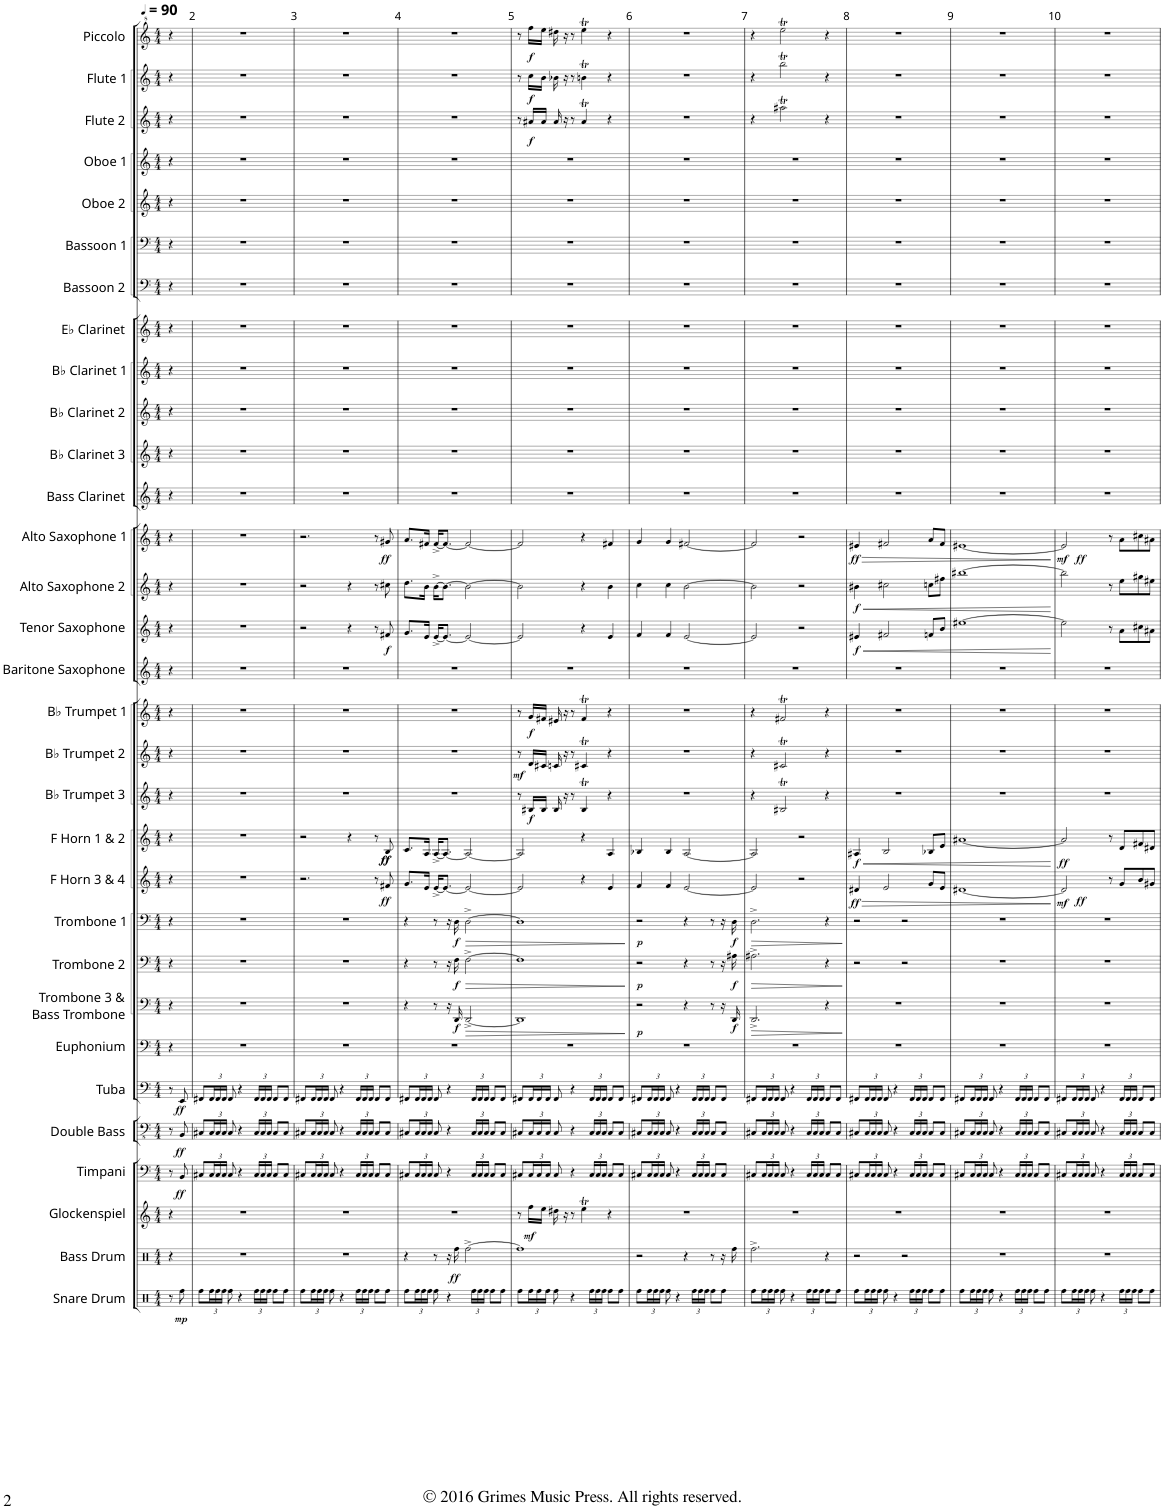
**kern	**dynam	**kern	**dynam	**kern	**dynam	**kern	**dynam	**kern	**dynam	**kern	**dynam	**kern	**kern	**dynam	**kern	**dynam	**kern	**dynam	**kern	**dynam	**kern	**dynam	**kern	**dynam	**kern	**dynam	**kern	**dynam	**kern	**kern	**dynam	**kern	**dynam	**kern	**dynam	**kern	**kern	**kern	**kern	**kern	**kern	**kern	**kern	**kern	**kern	**dynam	**kern	**dynam	**kern	**dynam
*part31	*part31	*part30	*part30	*part29	*part29	*part28	*part28	*part27	*part27	*part26	*part26	*part25	*part24	*part24	*part23	*part23	*part22	*part22	*part21	*part21	*part20	*part20	*part19	*part19	*part18	*part18	*part17	*part17	*part16	*part15	*part15	*part14	*part14	*part13	*part13	*part12	*part11	*part10	*part9	*part8	*part7	*part6	*part5	*part4	*part3	*part3	*part2	*part2	*part1	*part1
*staff31	*staff31	*staff30	*staff30	*staff29	*staff29	*staff28	*staff28	*staff27	*staff27	*staff26	*staff26	*staff25	*staff24	*staff24	*staff23	*staff23	*staff22	*staff22	*staff21	*staff21	*staff20	*staff20	*staff19	*staff19	*staff18	*staff18	*staff17	*staff17	*staff16	*staff15	*staff15	*staff14	*staff14	*staff13	*staff13	*staff12	*staff11	*staff10	*staff9	*staff8	*staff7	*staff6	*staff5	*staff4	*staff3	*staff3	*staff2	*staff2	*staff1	*staff1
*I"Snare Drum	*	*I"Bass Drum	*	*I"Glockenspiel	*	*I"Timpani	*	*I"Double Bass	*	*I"Tuba	*	*I"Euphonium	*I"Trombone 3 &amp; Bass Trombone	*	*I"Trombone 2	*	*I"Trombone 1	*	*I"F Horn 3 &amp; 4	*	*I"F Horn 1 &amp; 2	*	*I"Bb Trumpet 3	*	*I"Bb Trumpet 2	*	*I"Bb Trumpet 1	*	*I"Baritone Saxophone	*I"Tenor Saxophone	*	*I"Alto Saxophone 2	*	*I"Alto Saxophone 1	*	*I"Bass Clarinet	*I"Bb Clarinet 3	*I"Bb Clarinet 2	*I"Bb Clarinet 1	*I"Eb Clarinet	*I"Bassoon 2	*I"Bassoon 1	*I"Oboe 2	*I"Oboe 1	*I"Flute 2	*	*I"Flute 1	*	*I"Piccolo	*
*I'Sn. Dr.	*	*I'B. Dr.	*	*I'Glk.	*	*I'Timp.	*	*I'Db.	*	*I'Tba.	*	*I'Euph.	*I'Tbn. 3 B. Tbn.	*	*I'Tbn. 2	*	*I'Tbn. 1	*	*I'F Hn. 3 4	*	*I'F Hn. 1 2	*	*I'Bb Tpt. 3	*	*I'Bb Tpt. 2	*	*I'Bb Tpt. 1	*	*I'Bar. Sax.	*I'T. Sax.	*	*I'A. Sax. 2	*	*I'A. Sax. 1	*	*I'B. Cl.	*I'Bb Cl. 3	*I'Bb Cl. 2	*I'Bb Cl. 1	*I'Eb Cl.	*I'Bsn. 2	*I'Bsn. 1	*I'Ob. 2	*I'Ob. 1	*I'Fl. 2	*	*I'Fl. 1	*	*I'Picc.	*
*clefX	*	*clefX	*	*clefG2	*	*clefF4	*	*clefFv4	*	*clefF4	*	*clefF4	*clefF4	*	*clefF4	*	*clefF4	*	*clefG2	*	*clefG2	*	*clefG2	*	*clefG2	*	*clefG2	*	*clefG2	*clefG2	*	*clefG2	*	*clefG2	*	*clefG2	*clefG2	*clefG2	*clefG2	*clefG2	*clefF4	*clefF4	*clefG2	*clefG2	*clefG2	*	*clefG2	*	*clefG^2	*
*	*	*	*	*Trd-14c-24	*	*	*	*Trd7c12	*	*	*	*	*	*	*	*	*	*	*Trd4c7	*	*Trd4c7	*	*Trd1c2	*	*Trd1c2	*	*Trd1c2	*	*Trd12c21	*Trd8c14	*	*Trd5c9	*	*Trd5c9	*	*Trd8c14	*Trd1c2	*Trd1c2	*Trd1c2	*Trd-2c-3	*	*	*	*	*	*	*	*	*Trd-7c-12	*
*k[]	*	*k[]	*	*k[]	*	*k[]	*	*k[]	*	*k[]	*	*k[]	*k[]	*	*k[]	*	*k[]	*	*k[]	*	*k[]	*	*k[]	*	*k[]	*	*k[]	*	*k[]	*k[]	*	*k[]	*	*k[]	*	*k[]	*k[]	*k[]	*k[]	*k[]	*k[]	*k[]	*k[]	*k[]	*k[]	*	*k[]	*	*k[]	*
*M4/4	*	*M4/4	*	*M4/4	*	*M4/4	*	*M4/4	*	*M4/4	*	*M4/4	*M4/4	*	*M4/4	*	*M4/4	*	*M4/4	*	*M4/4	*	*M4/4	*	*M4/4	*	*M4/4	*	*M4/4	*M4/4	*	*M4/4	*	*M4/4	*	*M4/4	*M4/4	*M4/4	*M4/4	*M4/4	*M4/4	*M4/4	*M4/4	*M4/4	*M4/4	*	*M4/4	*	*M4/4	*
*MM90	*	*MM90	*	*MM90	*	*MM90	*	*MM90	*	*MM90	*	*MM90	*MM90	*	*MM90	*	*MM90	*	*MM90	*	*MM90	*	*MM90	*	*MM90	*	*MM90	*	*MM90	*MM90	*	*MM90	*	*MM90	*	*MM90	*MM90	*MM90	*MM90	*MM90	*MM90	*MM90	*MM90	*MM90	*MM90	*	*MM90	*	*MM90	*
=1	=1	=1	=1	=1	=1	=1	=1	=1	=1	=1	=1	=1	=1	=1	=1	=1	=1	=1	=1	=1	=1	=1	=1	=1	=1	=1	=1	=1	=1	=1	=1	=1	=1	=1	=1	=1	=1	=1	=1	=1	=1	=1	=1	=1	=1	=1	=1	=1	=1	=1
8r	.	4r	.	4r	.	8r	.	8r	.	8r	.	4r	4r	.	4r	.	4r	.	4r	.	4r	.	4r	.	4r	.	4r	.	4r	4r	.	4r	.	4r	.	4r	4r	4r	4r	4r	4r	4r	4r	4r	4r	.	4r	.	4r	.
!	!LO:DY:b	!	!	!	!	!	!LO:DY:b	!	!LO:DY:b	!	!LO:DY:b	!	!	!	!	!	!	!	!	!	!	!	!	!	!	!	!	!	!	!	!	!	!	!	!	!	!	!	!	!	!	!	!	!	!	!	!	!	!	!
8Rff\	mp	.	.	.	.	8BB/	ff	8BBB/	ff	8EE/	ff	.	.	.	.	.	.	.	.	.	.	.	.	.	.	.	.	.	.	.	.	.	.	.	.	.	.	.	.	.	.	.	.	.	.	.	.	.	.	.
=2	=2	=2	=2	=2	=2	=2	=2	=2	=2	=2	=2	=2	=2	=2	=2	=2	=2	=2	=2	=2	=2	=2	=2	=2	=2	=2	=2	=2	=2	=2	=2	=2	=2	=2	=2	=2	=2	=2	=2	=2	=2	=2	=2	=2	=2	=2	=2	=2	=2	=2
8Rff\L	.	1r	.	1r	.	8C#X/L	.	8CC#X/L	.	8FF#X/L	.	1r	1r	.	1r	.	1r	.	1r	.	1r	.	1r	.	1r	.	1r	.	1r	1r	.	1r	.	1r	.	1r	1r	1r	1r	1r	1r	1r	1r	1r	1r	.	1r	.	1r	.
*Xbrackettup	*	*	*	*	*	*Xbrackettup	*	*Xbrackettup	*	*Xbrackettup	*	*	*	*	*	*	*	*	*	*	*	*	*	*	*	*	*	*	*	*	*	*	*	*	*	*	*	*	*	*	*	*	*	*	*	*	*	*	*	*
24Rff\L	.	.	.	.	.	24C#/L	.	24CC#/L	.	24FF#/L	.	.	.	.	.	.	.	.	.	.	.	.	.	.	.	.	.	.	.	.	.	.	.	.	.	.	.	.	.	.	.	.	.	.	.	.	.	.	.	.
24Rff\	.	.	.	.	.	24C#/	.	24CC#/	.	24FF#/	.	.	.	.	.	.	.	.	.	.	.	.	.	.	.	.	.	.	.	.	.	.	.	.	.	.	.	.	.	.	.	.	.	.	.	.	.	.	.	.
24Rff\JJ	.	.	.	.	.	24C#/JJ	.	24CC#/JJ	.	24FF#/JJ	.	.	.	.	.	.	.	.	.	.	.	.	.	.	.	.	.	.	.	.	.	.	.	.	.	.	.	.	.	.	.	.	.	.	.	.	.	.	.	.
8Rff\	.	.	.	.	.	8C#/	.	8CC#/	.	8FF#/	.	.	.	.	.	.	.	.	.	.	.	.	.	.	.	.	.	.	.	.	.	.	.	.	.	.	.	.	.	.	.	.	.	.	.	.	.	.	.	.
4r	.	.	.	.	.	4r	.	4r	.	4r	.	.	.	.	.	.	.	.	.	.	.	.	.	.	.	.	.	.	.	.	.	.	.	.	.	.	.	.	.	.	.	.	.	.	.	.	.	.	.	.
24Rff\LL	.	.	.	.	.	24C#/LL	.	24CC#/LL	.	24FF#/LL	.	.	.	.	.	.	.	.	.	.	.	.	.	.	.	.	.	.	.	.	.	.	.	.	.	.	.	.	.	.	.	.	.	.	.	.	.	.	.	.
24Rff\	.	.	.	.	.	24C#/	.	24CC#/	.	24FF#/	.	.	.	.	.	.	.	.	.	.	.	.	.	.	.	.	.	.	.	.	.	.	.	.	.	.	.	.	.	.	.	.	.	.	.	.	.	.	.	.
24Rff\JJ	.	.	.	.	.	24C#/JJ	.	24CC#/JJ	.	24FF#/JJ	.	.	.	.	.	.	.	.	.	.	.	.	.	.	.	.	.	.	.	.	.	.	.	.	.	.	.	.	.	.	.	.	.	.	.	.	.	.	.	.
8Rff\L	.	.	.	.	.	8C#/L	.	8CC#/L	.	8FF#/L	.	.	.	.	.	.	.	.	.	.	.	.	.	.	.	.	.	.	.	.	.	.	.	.	.	.	.	.	.	.	.	.	.	.	.	.	.	.	.	.
8Rff\J	.	.	.	.	.	8C#/J	.	8CC#/J	.	8FF#/J	.	.	.	.	.	.	.	.	.	.	.	.	.	.	.	.	.	.	.	.	.	.	.	.	.	.	.	.	.	.	.	.	.	.	.	.	.	.	.	.
=3	=3	=3	=3	=3	=3	=3	=3	=3	=3	=3	=3	=3	=3	=3	=3	=3	=3	=3	=3	=3	=3	=3	=3	=3	=3	=3	=3	=3	=3	=3	=3	=3	=3	=3	=3	=3	=3	=3	=3	=3	=3	=3	=3	=3	=3	=3	=3	=3	=3	=3
8Rff\L	.	1r	.	1r	.	8C#X/L	.	8CC#X/L	.	8FF#X/L	.	1r	1r	.	1r	.	1r	.	2.r	.	2r	.	1r	.	1r	.	1r	.	1r	2r	.	2r	.	2.r	.	1r	1r	1r	1r	1r	1r	1r	1r	1r	1r	.	1r	.	1r	.
24Rff\L	.	.	.	.	.	24C#/L	.	24CC#/L	.	24FF#/L	.	.	.	.	.	.	.	.	.	.	.	.	.	.	.	.	.	.	.	.	.	.	.	.	.	.	.	.	.	.	.	.	.	.	.	.	.	.	.	.
24Rff\	.	.	.	.	.	24C#/	.	24CC#/	.	24FF#/	.	.	.	.	.	.	.	.	.	.	.	.	.	.	.	.	.	.	.	.	.	.	.	.	.	.	.	.	.	.	.	.	.	.	.	.	.	.	.	.
24Rff\JJ	.	.	.	.	.	24C#/JJ	.	24CC#/JJ	.	24FF#/JJ	.	.	.	.	.	.	.	.	.	.	.	.	.	.	.	.	.	.	.	.	.	.	.	.	.	.	.	.	.	.	.	.	.	.	.	.	.	.	.	.
8Rff\	.	.	.	.	.	8C#/	.	8CC#/	.	8FF#/	.	.	.	.	.	.	.	.	.	.	.	.	.	.	.	.	.	.	.	.	.	.	.	.	.	.	.	.	.	.	.	.	.	.	.	.	.	.	.	.
4r	.	.	.	.	.	4r	.	4r	.	4r	.	.	.	.	.	.	.	.	.	.	.	.	.	.	.	.	.	.	.	.	.	.	.	.	.	.	.	.	.	.	.	.	.	.	.	.	.	.	.	.
.	.	.	.	.	.	.	.	.	.	.	.	.	.	.	.	.	.	.	.	.	4r	.	.	.	.	.	.	.	.	4r	.	4r	.	.	.	.	.	.	.	.	.	.	.	.	.	.	.	.	.	.
24Rff\LL	.	.	.	.	.	24C#/LL	.	24CC#/LL	.	24FF#/LL	.	.	.	.	.	.	.	.	.	.	.	.	.	.	.	.	.	.	.	.	.	.	.	.	.	.	.	.	.	.	.	.	.	.	.	.	.	.	.	.
24Rff\	.	.	.	.	.	24C#/	.	24CC#/	.	24FF#/	.	.	.	.	.	.	.	.	.	.	.	.	.	.	.	.	.	.	.	.	.	.	.	.	.	.	.	.	.	.	.	.	.	.	.	.	.	.	.	.
24Rff\JJ	.	.	.	.	.	24C#/JJ	.	24CC#/JJ	.	24FF#/JJ	.	.	.	.	.	.	.	.	.	.	.	.	.	.	.	.	.	.	.	.	.	.	.	.	.	.	.	.	.	.	.	.	.	.	.	.	.	.	.	.
8Rff\L	.	.	.	.	.	8C#/L	.	8CC#/L	.	8FF#/L	.	.	.	.	.	.	.	.	8r	.	8r	.	.	.	.	.	.	.	.	8r	.	8r	.	8r	.	.	.	.	.	.	.	.	.	.	.	.	.	.	.	.
!	!	!	!	!	!	!	!	!	!	!	!	!	!	!	!	!	!	!	!	!LO:DY:b	!	!LO:DY:b	!	!	!	!	!	!	!	!	!	!	!	!	!	!	!	!	!	!	!	!	!	!	!	!	!	!	!	!
!	!	!	!	!	!	!	!	!	!	!	!	!	!	!	!	!	!	!	!	!	!	!LO:DY:n=1:b	!	!	!	!	!	!	!	!	!LO:DY:b	!	!	!	!LO:DY:b	!	!	!	!	!	!	!	!	!	!	!	!	!	!	!
8Rff\J	.	.	.	.	.	8C#/J	.	8CC#/J	.	8FF#/J	.	.	.	.	.	.	.	.	8f#X/	ff	8B/	ff ff	.	.	.	.	.	.	.	8f#X/	f	8cc#X\	.	8g#X/	ff	.	.	.	.	.	.	.	.	.	.	.	.	.	.	.
=4	=4	=4	=4	=4	=4	=4	=4	=4	=4	=4	=4	=4	=4	=4	=4	=4	=4	=4	=4	=4	=4	=4	=4	=4	=4	=4	=4	=4	=4	=4	=4	=4	=4	=4	=4	=4	=4	=4	=4	=4	=4	=4	=4	=4	=4	=4	=4	=4	=4	=4
8Rff\L	.	4r	.	1r	.	8C#X/L	.	8CC#X/L	.	8FF#X/L	.	1r	4r	.	4r	.	4r	.	8.g/L	.	8.c/L	.	1r	.	1r	.	1r	.	1r	8.g/L	.	8.dd\L	.	8.a/L	.	1r	1r	1r	1r	1r	1r	1r	1r	1r	1r	.	1r	.	1r	.
24Rff\L	.	.	.	.	.	24C#/L	.	24CC#/L	.	24FF#/L	.	.	.	.	.	.	.	.	.	.	.	.	.	.	.	.	.	.	.	.	.	.	.	.	.	.	.	.	.	.	.	.	.	.	.	.	.	.	.	.
24Rff\	.	.	.	.	.	24C#/	.	24CC#/	.	24FF#/	.	.	.	.	.	.	.	.	.	.	.	.	.	.	.	.	.	.	.	.	.	.	.	.	.	.	.	.	.	.	.	.	.	.	.	.	.	.	.	.
.	.	.	.	.	.	.	.	.	.	.	.	.	.	.	.	.	.	.	16e/Jk	.	16A/Jk	.	.	.	.	.	.	.	.	16e/Jk	.	16b\Jk	.	16f#X/Jk	.	.	.	.	.	.	.	.	.	.	.	.	.	.	.	.
24Rff\JJ	.	.	.	.	.	24C#/JJ	.	24CC#/JJ	.	24FF#/JJ	.	.	.	.	.	.	.	.	.	.	.	.	.	.	.	.	.	.	.	.	.	.	.	.	.	.	.	.	.	.	.	.	.	.	.	.	.	.	.	.
8Rff\	.	8r	.	.	.	8C#/	.	8CC#/	.	8FF#/	.	.	8r	.	8r	.	8r	.	[16e^/KL	.	[16A^/KL	.	.	.	.	.	.	.	.	[16e^/KL	.	[16b^\KL	.	[16f#^/KL	.	.	.	.	.	.	.	.	.	.	.	.	.	.	.	.
.	.	.	.	.	.	.	.	.	.	.	.	.	.	.	.	.	.	.	8.e/J_	.	8.A/J_	.	.	.	.	.	.	.	.	8.e/J_	.	8.b\J_	.	8.f#/J_	.	.	.	.	.	.	.	.	.	.	.	.	.	.	.	.
4r	.	16r	.	.	.	4r	.	4r	.	4r	.	.	16r	.	16r	.	16r	.	.	.	.	.	.	.	.	.	.	.	.	.	.	.	.	.	.	.	.	.	.	.	.	.	.	.	.	.	.	.	.	.
!	!	!	!LO:DY:b	!	!	!	!	!	!	!	!	!	!	!LO:DY:b	!	!LO:DY:b	!	!LO:DY:b	!	!	!	!	!	!	!	!	!	!	!	!	!	!	!	!	!	!	!	!	!	!	!	!	!	!	!	!	!	!	!	!
.	.	16Rff\	ff	.	.	.	.	.	.	.	.	.	16DD/	f	16F\	f	16D\	f	.	.	.	.	.	.	.	.	.	.	.	.	.	.	.	.	.	.	.	.	.	.	.	.	.	.	.	.	.	.	.	.
!	!	!	!	!	!	!	!	!	!	!	!	!	!	!LO:HP:b	!	!LO:HP:b	!	!LO:HP:b	!	!	!	!	!	!	!	!	!	!	!	!	!	!	!	!	!	!	!	!	!	!	!	!	!	!	!	!	!	!	!	!
.	.	[2Rff^\	.	.	.	.	.	.	.	.	.	.	[2DD^/	>	[2F^\	>	[2D^\	>	2e/_	.	2A/_	.	.	.	.	.	.	.	.	2e/_	.	2b\_	.	2f#/_	.	.	.	.	.	.	.	.	.	.	.	.	.	.	.	.
24Rff\LL	.	.	.	.	.	24C#/LL	.	24CC#/LL	.	24FF#/LL	.	.	.	.	.	.	.	.	.	.	.	.	.	.	.	.	.	.	.	.	.	.	.	.	.	.	.	.	.	.	.	.	.	.	.	.	.	.	.	.
24Rff\	.	.	.	.	.	24C#/	.	24CC#/	.	24FF#/	.	.	.	.	.	.	.	.	.	.	.	.	.	.	.	.	.	.	.	.	.	.	.	.	.	.	.	.	.	.	.	.	.	.	.	.	.	.	.	.
24Rff\JJ	.	.	.	.	.	24C#/JJ	.	24CC#/JJ	.	24FF#/JJ	.	.	.	.	.	.	.	.	.	.	.	.	.	.	.	.	.	.	.	.	.	.	.	.	.	.	.	.	.	.	.	.	.	.	.	.	.	.	.	.
8Rff\L	.	.	.	.	.	8C#/L	.	8CC#/L	.	8FF#/L	.	.	.	.	.	.	.	.	.	.	.	.	.	.	.	.	.	.	.	.	.	.	.	.	.	.	.	.	.	.	.	.	.	.	.	.	.	.	.	.
8Rff\J	.	.	.	.	.	8C#/J	.	8CC#/J	.	8FF#/J	.	.	.	.	.	.	.	.	.	.	.	.	.	.	.	.	.	.	.	.	.	.	.	.	.	.	.	.	.	.	.	.	.	.	.	.	.	.	.	.
=5	=5	=5	=5	=5	=5	=5	=5	=5	=5	=5	=5	=5	=5	=5	=5	=5	=5	=5	=5	=5	=5	=5	=5	=5	=5	=5	=5	=5	=5	=5	=5	=5	=5	=5	=5	=5	=5	=5	=5	=5	=5	=5	=5	=5	=5	=5	=5	=5	=5	=5
!	!	!	!	!	!	!	!	!	!	!	!	!	!	!	!	!	!	!	!	!	!	!	!	!	!	!LO:DY:b	!	!	!	!	!	!	!	!	!	!	!	!	!	!	!	!	!	!	!	!	!	!	!	!
8Rff\L	.	1Rff]	.	8r	.	8C#X/L	.	8CC#X/L	.	8FF#X/L	.	1r	1DD]	.	1F]	.	1D]	.	2e/]	.	2A/]	.	8r	.	8r	mf	8r	.	1r	2e/]	.	2b\]	.	2f#/]	.	1r	1r	1r	1r	1r	1r	1r	1r	1r	8r	.	8r	.	8r	.
!	!	!	!	!	!LO:DY:b	!	!	!	!	!	!	!	!	!	!	!	!	!	!	!	!	!	!	!LO:DY:b	!	!	!	!LO:DY:b	!	!	!	!	!	!	!	!	!	!	!	!	!	!	!	!	!	!LO:DY:b	!	!LO:DY:b	!	!LO:DY:b
24Rff\L	.	.	.	16ff\LL	mf	24C#/L	.	24CC#/L	.	24FF#/L	.	.	.	.	.	.	.	.	.	.	.	.	16B#X/LL	f	16d/LL	.	16g/LL	f	.	.	.	.	.	.	.	.	.	.	.	.	.	.	.	.	16a#X/LL	f	16cc\LL	f	16fff\LL	f
24Rff\	.	.	.	.	.	24C#/	.	24CC#/	.	24FF#/	.	.	.	.	.	.	.	.	.	.	.	.	.	.	.	.	.	.	.	.	.	.	.	.	.	.	.	.	.	.	.	.	.	.	.	.	.	.	.	.
.	.	.	.	16ee\JJ	.	.	.	.	.	.	.	.	.	.	.	.	.	.	.	.	.	.	16B#/JJ	.	16c#X/JJ	.	16f#X/JJ	.	.	.	.	.	.	.	.	.	.	.	.	.	.	.	.	.	16a#/JJ	.	16b\JJ	.	16eee\JJ	.
24Rff\JJ	.	.	.	.	.	24C#/JJ	.	24CC#/JJ	.	24FF#/JJ	.	.	.	.	.	.	.	.	.	.	.	.	.	.	.	.	.	.	.	.	.	.	.	.	.	.	.	.	.	.	.	.	.	.	.	.	.	.	.	.
8Rff\	.	.	.	16dd#X\	.	8C#/	.	8CC#/	.	8FF#/	.	.	.	.	.	.	.	.	.	.	.	.	16B#/	.	16cn/	.	16e#X/	.	.	.	.	.	.	.	.	.	.	.	.	.	.	.	.	.	16a#/	.	16b-X\	.	16ddd#X\	.
.	.	.	.	16r	.	.	.	.	.	.	.	.	.	.	.	.	.	.	.	.	.	.	16r	.	16r	.	16r	.	.	.	.	.	.	.	.	.	.	.	.	.	.	.	.	.	16r	.	16r	.	16r	.
4r	.	.	.	8r	.	4r	.	4r	.	4r	.	.	.	.	.	.	.	.	.	.	.	.	8r	.	8r	.	8r	.	.	.	.	.	.	.	.	.	.	.	.	.	.	.	.	.	8r	.	8r	.	8r	.
.	.	.	.	4eet\	.	.	.	.	.	.	.	.	.	.	.	.	.	.	4r	.	4r	.	4B#t/	.	4c#Xt/	.	4f#t/	.	.	4r	.	4r	.	4r	.	.	.	.	.	.	.	.	.	.	4a#t/	.	4bnt\	.	4eeet\	.
24Rff\LL	.	.	.	.	.	24C#/LL	.	24CC#/LL	.	24FF#/LL	.	.	.	.	.	.	.	.	.	.	.	.	.	.	.	.	.	.	.	.	.	.	.	.	.	.	.	.	.	.	.	.	.	.	.	.	.	.	.	.
24Rff\	.	.	.	.	.	24C#/	.	24CC#/	.	24FF#/	.	.	.	.	.	.	.	.	.	.	.	.	.	.	.	.	.	.	.	.	.	.	.	.	.	.	.	.	.	.	.	.	.	.	.	.	.	.	.	.
24Rff\JJ	.	.	.	.	.	24C#/JJ	.	24CC#/JJ	.	24FF#/JJ	.	.	.	.	.	.	.	.	.	.	.	.	.	.	.	.	.	.	.	.	.	.	.	.	.	.	.	.	.	.	.	.	.	.	.	.	.	.	.	.
8Rff\L	.	.	.	4r	.	8C#/L	.	8CC#/L	.	8FF#/L	.	.	.	.	.	.	.	.	4e/	.	4A/	.	4r	.	4r	.	4r	.	.	4e/	.	4b\	.	4f#X/	.	.	.	.	.	.	.	.	.	.	4r	.	4r	.	4r	.
8Rff\J	.	.	.	.	.	8C#/J	.	8CC#/J	.	8FF#/J	.	.	.	.	.	.	.	.	.	.	.	.	.	.	.	.	.	.	.	.	.	.	.	.	.	.	.	.	.	.	.	.	.	.	.	.	.	.	.	.
.	.	.	.	.	.	.	.	.	.	.	.	.	.	]	.	]	.	]	.	.	.	.	.	.	.	.	.	.	.	.	.	.	.	.	.	.	.	.	.	.	.	.	.	.	.	.	.	.	.	.
=6	=6	=6	=6	=6	=6	=6	=6	=6	=6	=6	=6	=6	=6	=6	=6	=6	=6	=6	=6	=6	=6	=6	=6	=6	=6	=6	=6	=6	=6	=6	=6	=6	=6	=6	=6	=6	=6	=6	=6	=6	=6	=6	=6	=6	=6	=6	=6	=6	=6	=6
!	!	!	!	!	!	!	!	!	!	!	!	!	!	!LO:DY:b	!	!LO:DY:b	!	!LO:DY:b	!	!	!	!	!	!	!	!	!	!	!	!	!	!	!	!	!	!	!	!	!	!	!	!	!	!	!	!	!	!	!	!
8Rff\L	.	2r	.	1r	.	8C#X/L	.	8CC#X/L	.	8FF#X/L	.	1r	2r	p	2r	p	2r	p	4f/	.	4B-X/	.	1r	.	1r	.	1r	.	1r	4f/	.	4cc\	.	4g/	.	1r	1r	1r	1r	1r	1r	1r	1r	1r	1r	.	1r	.	1r	.
24Rff\L	.	.	.	.	.	24C#/L	.	24CC#/L	.	24FF#/L	.	.	.	.	.	.	.	.	.	.	.	.	.	.	.	.	.	.	.	.	.	.	.	.	.	.	.	.	.	.	.	.	.	.	.	.	.	.	.	.
24Rff\	.	.	.	.	.	24C#/	.	24CC#/	.	24FF#/	.	.	.	.	.	.	.	.	.	.	.	.	.	.	.	.	.	.	.	.	.	.	.	.	.	.	.	.	.	.	.	.	.	.	.	.	.	.	.	.
24Rff\JJ	.	.	.	.	.	24C#/JJ	.	24CC#/JJ	.	24FF#/JJ	.	.	.	.	.	.	.	.	.	.	.	.	.	.	.	.	.	.	.	.	.	.	.	.	.	.	.	.	.	.	.	.	.	.	.	.	.	.	.	.
8Rff\	.	.	.	.	.	8C#/	.	8CC#/	.	8FF#/	.	.	.	.	.	.	.	.	4f/	.	4B-/	.	.	.	.	.	.	.	.	4f/	.	4cc\	.	4g/	.	.	.	.	.	.	.	.	.	.	.	.	.	.	.	.
4r	.	.	.	.	.	4r	.	4r	.	4r	.	.	.	.	.	.	.	.	.	.	.	.	.	.	.	.	.	.	.	.	.	.	.	.	.	.	.	.	.	.	.	.	.	.	.	.	.	.	.	.
.	.	4r	.	.	.	.	.	.	.	.	.	.	4r	.	4r	.	4r	.	[2e/	.	[2A/	.	.	.	.	.	.	.	.	[2e/	.	[2b\	.	[2f#X/	.	.	.	.	.	.	.	.	.	.	.	.	.	.	.	.
24Rff\LL	.	.	.	.	.	24C#/LL	.	24CC#/LL	.	24FF#/LL	.	.	.	.	.	.	.	.	.	.	.	.	.	.	.	.	.	.	.	.	.	.	.	.	.	.	.	.	.	.	.	.	.	.	.	.	.	.	.	.
24Rff\	.	.	.	.	.	24C#/	.	24CC#/	.	24FF#/	.	.	.	.	.	.	.	.	.	.	.	.	.	.	.	.	.	.	.	.	.	.	.	.	.	.	.	.	.	.	.	.	.	.	.	.	.	.	.	.
24Rff\JJ	.	.	.	.	.	24C#/JJ	.	24CC#/JJ	.	24FF#/JJ	.	.	.	.	.	.	.	.	.	.	.	.	.	.	.	.	.	.	.	.	.	.	.	.	.	.	.	.	.	.	.	.	.	.	.	.	.	.	.	.
8Rff\L	.	8r	.	.	.	8C#/L	.	8CC#/L	.	8FF#/L	.	.	8r	.	8r	.	8r	.	.	.	.	.	.	.	.	.	.	.	.	.	.	.	.	.	.	.	.	.	.	.	.	.	.	.	.	.	.	.	.	.
8Rff\J	.	16r	.	.	.	8C#/J	.	8CC#/J	.	8FF#/J	.	.	16r	.	16r	.	16r	.	.	.	.	.	.	.	.	.	.	.	.	.	.	.	.	.	.	.	.	.	.	.	.	.	.	.	.	.	.	.	.	.
!	!	!	!	!	!	!	!	!	!	!	!	!	!	!LO:DY:b	!	!LO:DY:b	!	!LO:DY:b	!	!	!	!	!	!	!	!	!	!	!	!	!	!	!	!	!	!	!	!	!	!	!	!	!	!	!	!	!	!	!	!
.	.	16Rff\	.	.	.	.	.	.	.	.	.	.	16DD/	f	16A#X\	f	16D\	f	.	.	.	.	.	.	.	.	.	.	.	.	.	.	.	.	.	.	.	.	.	.	.	.	.	.	.	.	.	.	.	.
=7	=7	=7	=7	=7	=7	=7	=7	=7	=7	=7	=7	=7	=7	=7	=7	=7	=7	=7	=7	=7	=7	=7	=7	=7	=7	=7	=7	=7	=7	=7	=7	=7	=7	=7	=7	=7	=7	=7	=7	=7	=7	=7	=7	=7	=7	=7	=7	=7	=7	=7
!	!	!	!	!	!	!	!	!	!	!	!	!	!	!LO:HP:b	!	!LO:HP:b	!	!LO:HP:b	!	!	!	!	!	!	!	!	!	!	!	!	!	!	!	!	!	!	!	!	!	!	!	!	!	!	!	!	!	!	!	!
8Rff\L	.	2.Rff^\	.	1r	.	8C#X/L	.	8CC#X/L	.	8FF#X/L	.	1r	2.DD^/	>	2.A#X^\	>	2.D^\	>	2e/]	.	2A/]	.	4r	.	4r	.	4r	.	1r	2e/]	.	2b\]	.	2f#/]	.	1r	1r	1r	1r	1r	1r	1r	1r	1r	4r	.	4r	.	4r	.
24Rff\L	.	.	.	.	.	24C#/L	.	24CC#/L	.	24FF#/L	.	.	.	.	.	.	.	.	.	.	.	.	.	.	.	.	.	.	.	.	.	.	.	.	.	.	.	.	.	.	.	.	.	.	.	.	.	.	.	.
24Rff\	.	.	.	.	.	24C#/	.	24CC#/	.	24FF#/	.	.	.	.	.	.	.	.	.	.	.	.	.	.	.	.	.	.	.	.	.	.	.	.	.	.	.	.	.	.	.	.	.	.	.	.	.	.	.	.
24Rff\JJ	.	.	.	.	.	24C#/JJ	.	24CC#/JJ	.	24FF#/JJ	.	.	.	.	.	.	.	.	.	.	.	.	.	.	.	.	.	.	.	.	.	.	.	.	.	.	.	.	.	.	.	.	.	.	.	.	.	.	.	.
8Rff\	.	.	.	.	.	8C#/	.	8CC#/	.	8FF#/	.	.	.	.	.	.	.	.	.	.	.	.	2B#Xt/	.	2c#Xt/	.	2f#Xt/	.	.	.	.	.	.	.	.	.	.	.	.	.	.	.	.	.	2aa#Xt\	.	2bbt\	.	2eeet\	.
4r	.	.	.	.	.	4r	.	4r	.	4r	.	.	.	.	.	.	.	.	.	.	.	.	.	.	.	.	.	.	.	.	.	.	.	.	.	.	.	.	.	.	.	.	.	.	.	.	.	.	.	.
.	.	.	.	.	.	.	.	.	.	.	.	.	.	.	.	.	.	.	2r	.	2r	.	.	.	.	.	.	.	.	2r	.	2r	.	2r	.	.	.	.	.	.	.	.	.	.	.	.	.	.	.	.
24Rff\LL	.	.	.	.	.	24C#/LL	.	24CC#/LL	.	24FF#/LL	.	.	.	.	.	.	.	.	.	.	.	.	.	.	.	.	.	.	.	.	.	.	.	.	.	.	.	.	.	.	.	.	.	.	.	.	.	.	.	.
24Rff\	.	.	.	.	.	24C#/	.	24CC#/	.	24FF#/	.	.	.	.	.	.	.	.	.	.	.	.	.	.	.	.	.	.	.	.	.	.	.	.	.	.	.	.	.	.	.	.	.	.	.	.	.	.	.	.
24Rff\JJ	.	.	.	.	.	24C#/JJ	.	24CC#/JJ	.	24FF#/JJ	.	.	.	.	.	.	.	.	.	.	.	.	.	.	.	.	.	.	.	.	.	.	.	.	.	.	.	.	.	.	.	.	.	.	.	.	.	.	.	.
8Rff\L	.	4r	.	.	.	8C#/L	.	8CC#/L	.	8FF#/L	.	.	4r	.	4r	.	4r	.	.	.	.	.	4r	.	4r	.	4r	.	.	.	.	.	.	.	.	.	.	.	.	.	.	.	.	.	4r	.	4r	.	4r	.
8Rff\J	.	.	.	.	.	8C#/J	.	8CC#/J	.	8FF#/J	.	.	.	.	.	.	.	.	.	.	.	.	.	.	.	.	.	.	.	.	.	.	.	.	.	.	.	.	.	.	.	.	.	.	.	.	.	.	.	.
.	.	.	.	.	.	.	.	.	.	.	.	.	.	]	.	]	.	]	.	.	.	.	.	.	.	.	.	.	.	.	.	.	.	.	.	.	.	.	.	.	.	.	.	.	.	.	.	.	.	.
=8	=8	=8	=8	=8	=8	=8	=8	=8	=8	=8	=8	=8	=8	=8	=8	=8	=8	=8	=8	=8	=8	=8	=8	=8	=8	=8	=8	=8	=8	=8	=8	=8	=8	=8	=8	=8	=8	=8	=8	=8	=8	=8	=8	=8	=8	=8	=8	=8	=8	=8
!	!	!	!	!	!	!	!	!	!	!	!	!	!	!	!	!	!	!	!	!LO:HP:b	!	!LO:HP:b	!	!	!	!	!	!	!	!	!LO:HP:b	!	!LO:HP:b	!	!LO:HP:b	!	!	!	!	!	!	!	!	!	!	!	!	!	!	!
!	!	!	!	!	!	!	!	!	!	!	!	!	!	!	!	!	!	!	!	!LO:DY:n=1:b	!	!LO:DY:n=1:b	!	!	!	!	!	!	!	!	!LO:DY:n=1:b	!	!LO:DY:n=1:b	!	!LO:DY:n=1:b	!	!	!	!	!	!	!	!	!	!	!	!	!	!	!
8Rff\L	.	2r	.	1r	.	8C#X/L	.	8CC#X/L	.	8FF#X/L	.	1r	1r	.	2r	.	2r	.	4d#X/	> ff	4A#X/	< f	1r	.	1r	.	1r	.	1r	4e#X/	< f	4b#X\	< f	4e#X/	> ff	1r	1r	1r	1r	1r	1r	1r	1r	1r	1r	.	1r	.	1r	.
24Rff\L	.	.	.	.	.	24C#/L	.	24CC#/L	.	24FF#/L	.	.	.	.	.	.	.	.	.	.	.	.	.	.	.	.	.	.	.	.	.	.	.	.	.	.	.	.	.	.	.	.	.	.	.	.	.	.	.	.
24Rff\	.	.	.	.	.	24C#/	.	24CC#/	.	24FF#/	.	.	.	.	.	.	.	.	.	.	.	.	.	.	.	.	.	.	.	.	.	.	.	.	.	.	.	.	.	.	.	.	.	.	.	.	.	.	.	.
24Rff\JJ	.	.	.	.	.	24C#/JJ	.	24CC#/JJ	.	24FF#/JJ	.	.	.	.	.	.	.	.	.	.	.	.	.	.	.	.	.	.	.	.	.	.	.	.	.	.	.	.	.	.	.	.	.	.	.	.	.	.	.	.
8Rff\	.	.	.	.	.	8C#/	.	8CC#/	.	8FF#/	.	.	.	.	.	.	.	.	2e/	.	2B/	.	.	.	.	.	.	.	.	2f#X/	.	2cc#X\	.	2f#X/	.	.	.	.	.	.	.	.	.	.	.	.	.	.	.	.
4r	.	.	.	.	.	4r	.	4r	.	4r	.	.	.	.	.	.	.	.	.	.	.	.	.	.	.	.	.	.	.	.	.	.	.	.	.	.	.	.	.	.	.	.	.	.	.	.	.	.	.	.
.	.	2r	.	.	.	.	.	.	.	.	.	.	.	.	2r	.	2r	.	.	.	.	.	.	.	.	.	.	.	.	.	.	.	.	.	.	.	.	.	.	.	.	.	.	.	.	.	.	.	.	.
24Rff\LL	.	.	.	.	.	24C#/LL	.	24CC#/LL	.	24FF#/LL	.	.	.	.	.	.	.	.	.	.	.	.	.	.	.	.	.	.	.	.	.	.	.	.	.	.	.	.	.	.	.	.	.	.	.	.	.	.	.	.
24Rff\	.	.	.	.	.	24C#/	.	24CC#/	.	24FF#/	.	.	.	.	.	.	.	.	.	.	.	.	.	.	.	.	.	.	.	.	.	.	.	.	.	.	.	.	.	.	.	.	.	.	.	.	.	.	.	.
24Rff\JJ	.	.	.	.	.	24C#/JJ	.	24CC#/JJ	.	24FF#/JJ	.	.	.	.	.	.	.	.	.	.	.	.	.	.	.	.	.	.	.	.	.	.	.	.	.	.	.	.	.	.	.	.	.	.	.	.	.	.	.	.
8Rff\L	.	.	.	.	.	8C#/L	.	8CC#/L	.	8FF#/L	.	.	.	.	.	.	.	.	8g/L	.	8B-X/L	.	.	.	.	.	.	.	.	8fn/L	.	8ccn\L	.	8a/L	.	.	.	.	.	.	.	.	.	.	.	.	.	.	.	.
8Rff\J	.	.	.	.	.	8C#/J	.	8CC#/J	.	8FF#/J	.	.	.	.	.	.	.	.	8e/J	.	8e/J	.	.	.	.	.	.	.	.	8b/J	.	8ff#X\J	.	8f#/J	.	.	.	.	.	.	.	.	.	.	.	.	.	.	.	.
=9	=9	=9	=9	=9	=9	=9	=9	=9	=9	=9	=9	=9	=9	=9	=9	=9	=9	=9	=9	=9	=9	=9	=9	=9	=9	=9	=9	=9	=9	=9	=9	=9	=9	=9	=9	=9	=9	=9	=9	=9	=9	=9	=9	=9	=9	=9	=9	=9	=9	=9
8Rff\L	.	1r	.	1r	.	8C#X/L	.	8CC#X/L	.	8FF#X/L	.	1r	1r	.	1r	.	1r	.	[1d#X	.	[1a#X	.	1r	.	1r	.	1r	.	1r	[1ee#X	.	[1bb#X	.	[1e#X	.	1r	1r	1r	1r	1r	1r	1r	1r	1r	1r	.	1r	.	1r	.
24Rff\L	.	.	.	.	.	24C#/L	.	24CC#/L	.	24FF#/L	.	.	.	.	.	.	.	.	.	.	.	.	.	.	.	.	.	.	.	.	.	.	.	.	.	.	.	.	.	.	.	.	.	.	.	.	.	.	.	.
24Rff\	.	.	.	.	.	24C#/	.	24CC#/	.	24FF#/	.	.	.	.	.	.	.	.	.	.	.	.	.	.	.	.	.	.	.	.	.	.	.	.	.	.	.	.	.	.	.	.	.	.	.	.	.	.	.	.
24Rff\JJ	.	.	.	.	.	24C#/JJ	.	24CC#/JJ	.	24FF#/JJ	.	.	.	.	.	.	.	.	.	.	.	.	.	.	.	.	.	.	.	.	.	.	.	.	.	.	.	.	.	.	.	.	.	.	.	.	.	.	.	.
8Rff\	.	.	.	.	.	8C#/	.	8CC#/	.	8FF#/	.	.	.	.	.	.	.	.	.	.	.	.	.	.	.	.	.	.	.	.	.	.	.	.	.	.	.	.	.	.	.	.	.	.	.	.	.	.	.	.
4r	.	.	.	.	.	4r	.	4r	.	4r	.	.	.	.	.	.	.	.	.	.	.	.	.	.	.	.	.	.	.	.	.	.	.	.	.	.	.	.	.	.	.	.	.	.	.	.	.	.	.	.
24Rff\LL	.	.	.	.	.	24C#/LL	.	24CC#/LL	.	24FF#/LL	.	.	.	.	.	.	.	.	.	.	.	.	.	.	.	.	.	.	.	.	.	.	.	.	.	.	.	.	.	.	.	.	.	.	.	.	.	.	.	.
24Rff\	.	.	.	.	.	24C#/	.	24CC#/	.	24FF#/	.	.	.	.	.	.	.	.	.	.	.	.	.	.	.	.	.	.	.	.	.	.	.	.	.	.	.	.	.	.	.	.	.	.	.	.	.	.	.	.
24Rff\JJ	.	.	.	.	.	24C#/JJ	.	24CC#/JJ	.	24FF#/JJ	.	.	.	.	.	.	.	.	.	.	.	.	.	.	.	.	.	.	.	.	.	.	.	.	.	.	.	.	.	.	.	.	.	.	.	.	.	.	.	.
8Rff\L	.	.	.	.	.	8C#/L	.	8CC#/L	.	8FF#/L	.	.	.	.	.	.	.	.	.	.	.	.	.	.	.	.	.	.	.	.	.	.	.	.	.	.	.	.	.	.	.	.	.	.	.	.	.	.	.	.
8Rff\J	.	.	.	.	.	8C#/J	.	8CC#/J	.	8FF#/J	.	.	.	.	.	.	.	.	.	.	.	.	.	.	.	.	.	.	.	.	.	.	.	.	.	.	.	.	.	.	.	.	.	.	.	.	.	.	.	.
.	.	.	.	.	.	.	.	.	.	.	.	.	.	.	.	.	.	.	.	]	.	[	.	.	.	.	.	.	.	.	[	.	[	.	]	.	.	.	.	.	.	.	.	.	.	.	.	.	.	.
=10	=10	=10	=10	=10	=10	=10	=10	=10	=10	=10	=10	=10	=10	=10	=10	=10	=10	=10	=10	=10	=10	=10	=10	=10	=10	=10	=10	=10	=10	=10	=10	=10	=10	=10	=10	=10	=10	=10	=10	=10	=10	=10	=10	=10	=10	=10	=10	=10	=10	=10
!	!	!	!	!	!	!	!	!	!	!	!	!	!	!	!	!	!	!	!	!LO:DY:b	!	!	!	!	!	!	!	!	!	!	!	!	!	!	!	!	!	!	!	!	!	!	!	!	!	!	!	!	!	!
!	!	!	!	!	!	!	!	!	!	!	!	!	!	!	!	!	!	!	!	!LO:DY:n=1:b	!	!LO:DY:b	!	!	!	!	!	!	!	!	!	!	!	!	!LO:DY:b	!	!	!	!	!	!	!	!	!	!	!	!	!	!	!
!	!	!	!	!	!	!	!	!	!	!	!	!	!	!	!	!	!	!	!	!	!	!	!	!	!	!	!	!	!	!	!	!	!	!	!LO:DY:n=1:b	!	!	!	!	!	!	!	!	!	!	!	!	!	!	!
8Rff\L	.	1r	.	1r	.	8C#X/L	.	8CC#X/L	.	8FF#X/L	.	1r	1r	.	1r	.	1r	.	2d#/]	mf ff	2a#/]	ff	1r	.	1r	.	1r	.	1r	2ee#\]	.	2bb#\]	.	2e#/]	mf ff	1r	1r	1r	1r	1r	1r	1r	1r	1r	1r	.	1r	.	1r	.
24Rff\L	.	.	.	.	.	24C#/L	.	24CC#/L	.	24FF#/L	.	.	.	.	.	.	.	.	.	.	.	.	.	.	.	.	.	.	.	.	.	.	.	.	.	.	.	.	.	.	.	.	.	.	.	.	.	.	.	.
24Rff\	.	.	.	.	.	24C#/	.	24CC#/	.	24FF#/	.	.	.	.	.	.	.	.	.	.	.	.	.	.	.	.	.	.	.	.	.	.	.	.	.	.	.	.	.	.	.	.	.	.	.	.	.	.	.	.
24Rff\JJ	.	.	.	.	.	24C#/JJ	.	24CC#/JJ	.	24FF#/JJ	.	.	.	.	.	.	.	.	.	.	.	.	.	.	.	.	.	.	.	.	.	.	.	.	.	.	.	.	.	.	.	.	.	.	.	.	.	.	.	.
8Rff\	.	.	.	.	.	8C#/	.	8CC#/	.	8FF#/	.	.	.	.	.	.	.	.	.	.	.	.	.	.	.	.	.	.	.	.	.	.	.	.	.	.	.	.	.	.	.	.	.	.	.	.	.	.	.	.
4r	.	.	.	.	.	4r	.	4r	.	4r	.	.	.	.	.	.	.	.	.	.	.	.	.	.	.	.	.	.	.	.	.	.	.	.	.	.	.	.	.	.	.	.	.	.	.	.	.	.	.	.
.	.	.	.	.	.	.	.	.	.	.	.	.	.	.	.	.	.	.	8r	.	8r	.	.	.	.	.	.	.	.	8r	.	8r	.	8r	.	.	.	.	.	.	.	.	.	.	.	.	.	.	.	.
24Rff\LL	.	.	.	.	.	24C#/LL	.	24CC#/LL	.	24FF#/LL	.	.	.	.	.	.	.	.	8g/L	.	8d/L	.	.	.	.	.	.	.	.	8a\L	.	8ee\L	.	8a\L	.	.	.	.	.	.	.	.	.	.	.	.	.	.	.	.
24Rff\	.	.	.	.	.	24C#/	.	24CC#/	.	24FF#/	.	.	.	.	.	.	.	.	.	.	.	.	.	.	.	.	.	.	.	.	.	.	.	.	.	.	.	.	.	.	.	.	.	.	.	.	.	.	.	.
24Rff\JJ	.	.	.	.	.	24C#/JJ	.	24CC#/JJ	.	24FF#/JJ	.	.	.	.	.	.	.	.	.	.	.	.	.	.	.	.	.	.	.	.	.	.	.	.	.	.	.	.	.	.	.	.	.	.	.	.	.	.	.	.
8Rff\L	.	.	.	.	.	8C#/L	.	8CC#/L	.	8FF#/L	.	.	.	.	.	.	.	.	8b/	.	8f#X/	.	.	.	.	.	.	.	.	8cc#X\	.	8gg#X\	.	8cc#X\	.	.	.	.	.	.	.	.	.	.	.	.	.	.	.	.
8Rff\J	.	.	.	.	.	8C#/J	.	8CC#/J	.	8FF#/J	.	.	.	.	.	.	.	.	8g#X/J	.	8d#X/J	.	.	.	.	.	.	.	.	8a#X\J	.	8ee#X\J	.	8a#X\J	.	.	.	.	.	.	.	.	.	.	.	.	.	.	.	.
=	=	=	=	=	=	=	=	=	=	=	=	=	=	=	=	=	=	=	=	=	=	=	=	=	=	=	=	=	=	=	=	=	=	=	=	=	=	=	=	=	=	=	=	=	=	=	=	=	=	=
*-	*-	*-	*-	*-	*-	*-	*-	*-	*-	*-	*-	*-	*-	*-	*-	*-	*-	*-	*-	*-	*-	*-	*-	*-	*-	*-	*-	*-	*-	*-	*-	*-	*-	*-	*-	*-	*-	*-	*-	*-	*-	*-	*-	*-	*-	*-	*-	*-	*-	*-
